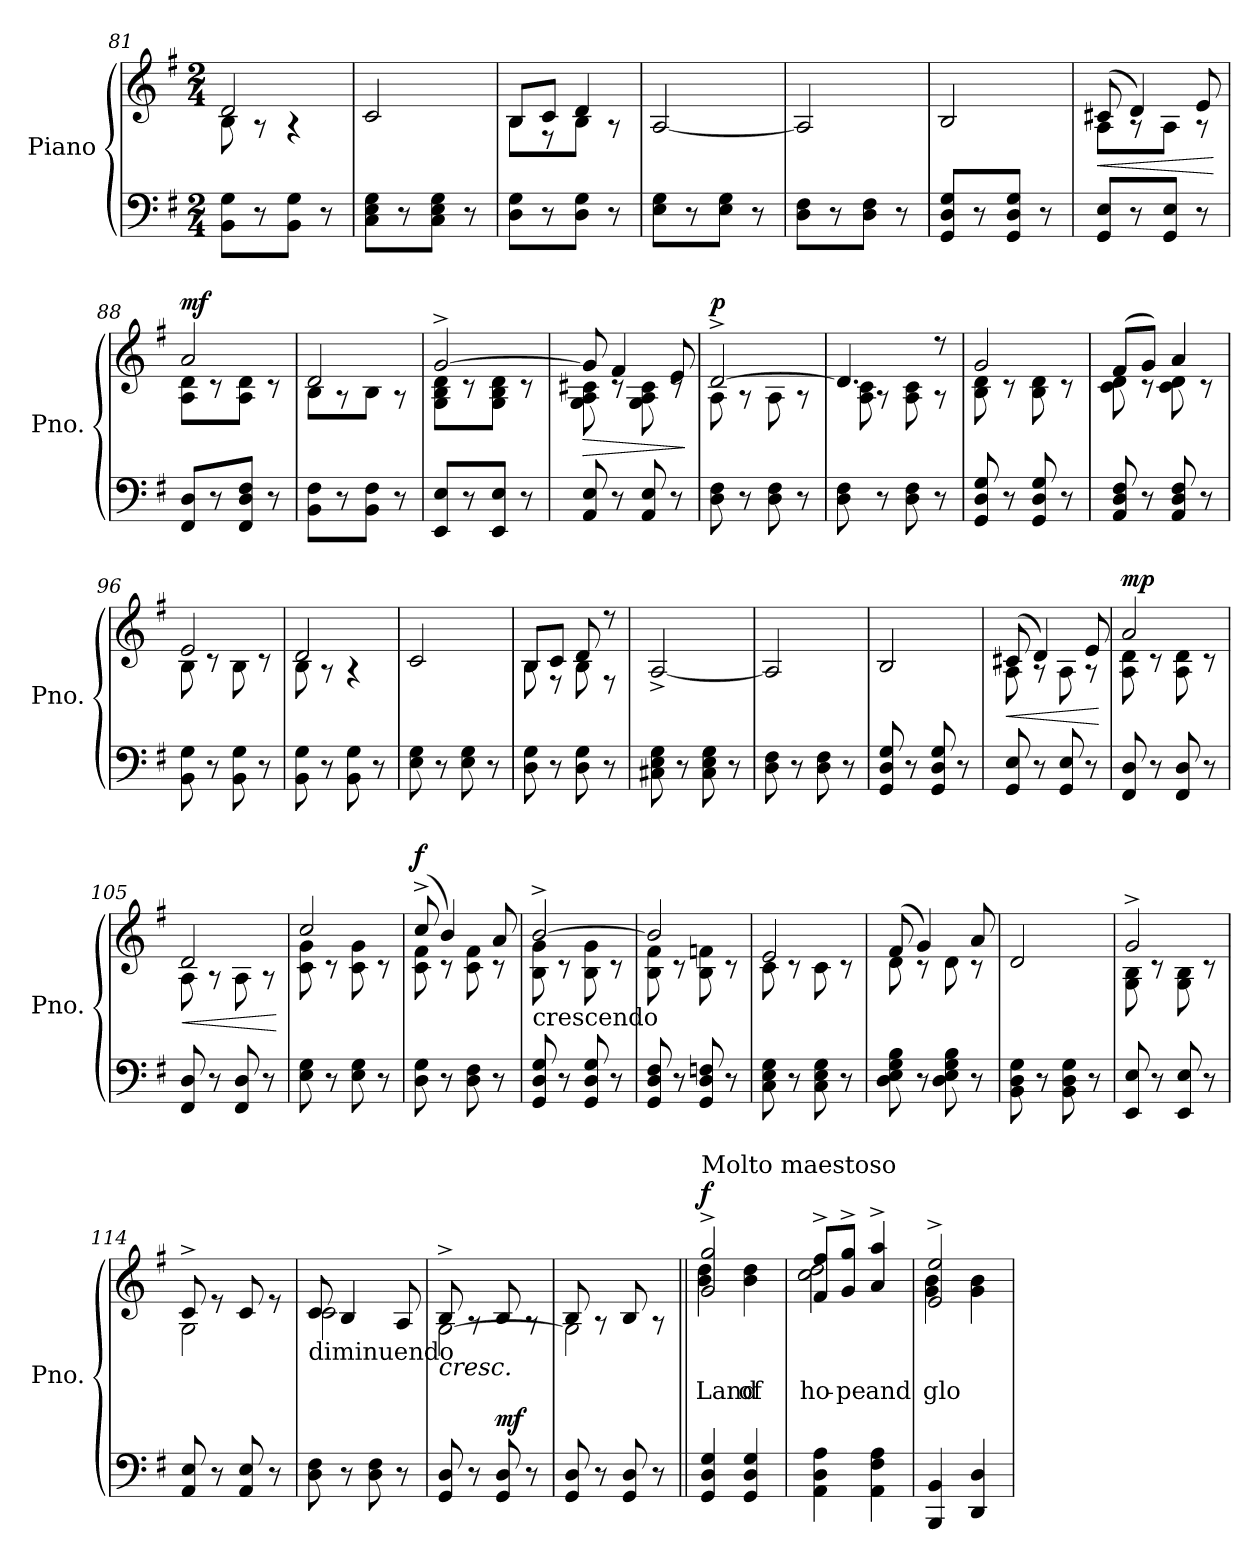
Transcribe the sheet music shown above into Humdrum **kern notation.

**kern	**kern	**text	**dynam
*part1	*part1	*part1	*part1
*staff2	*staff1	*staff1	*staff1/2
*I"Piano	*	*	*
*I'Pno.	*	*	*
*clefF4	*clefG2	*	*
*k[f#]	*k[f#]	*	*
*G:	*G:	*	*
*M2/4	*M2/4	*	*
=81	=81	=81	=81
*	*^	*	*
8BB\ 8G\L	2d/	8B\	.	.
8r	.	8rA	.	.
8BB\ 8G\J	.	4rA	.	.
8r	.	.	.	.
*	*v	*v	*	*
=82	=82	=82	=82
8C\ 8E\ 8G\L	2c/	.	.
8r	.	.	.
8C\ 8E\ 8G\J	.	.	.
8r	.	.	.
=83	=83	=83	=83
*	*^	*	*
8D\ 8G\L	8B/L	8B\L	.	.
8r	8c/J	8rF	.	.
8D\ 8G\J	4d/	8B\J	.	.
8r	.	8rA	.	.
*	*v	*v	*	*
=84	=84	=84	=84
8E\ 8G\L	[2A/	.	.
8r	.	.	.
8E\ 8G\J	.	.	.
8r	.	.	.
=85	=85	=85	=85
8D\ 8F#\L	2A/]	.	.
8r	.	.	.
8D\ 8F#\J	.	.	.
8r	.	.	.
!!LO:LB:g=z
=86	=86	=86	=86
8GG/ 8D/ 8G/L	2B/	.	.
8r	.	.	.
8GG/ 8D/ 8G/J	.	.	.
8r	.	.	.
=87	=87	=87	=87
!	!	!	!LO:HP:b
*	*^	*	*
8GG/ 8E/L	(8c#X/	8A\L	.	<
8r	4d/)	8rA	.	.
8GG/ 8E/J	.	8A\J	.	.
8r	8e/	8rA	.	.
*	*v	*v	*	*
.	.	.	[
=88	=88	=88	=88
*	*^	*	*
!	!	!	!	!LO:DY:a
8FF#/ 8D/L	2a/	8A\ 8d\L	.	mf
8r	.	8rc	.	.
8FF#/ 8D/ 8F#/J	.	8A\ 8d\J	.	.
8r	.	8rc	.	.
=89	=89	=89	=89	=89
8BB\ 8F#\L	2d/	8B\L	.	.
8r	.	8rA	.	.
8BB\ 8F#\J	.	8B\J	.	.
8r	.	8rA	.	.
=90	=90	=90	=90	=90
8EE/ 8E/L	[2g^/	8G\ 8B\ 8d\L	.	.
8r	.	8rc	.	.
8EE/ 8E/J	.	8G\ 8B\ 8d\J	.	.
8r	.	8rc	.	.
=91	=91	=91	=91	=91
!	!	!	!	!LO:HP:b
8AA/ 8E/	8g/]	8G\ 8A\ 8c#X\	.	>
8r	4f#/	8rc	.	.
8AA/ 8E/	.	8G\ 8A\ 8c#\	.	.
8r	8e/	8rc	.	.
*	*v	*v	*	*
.	.	.	]
=92	=92	=92	=92
*	*^	*	*
!	!	!	!	!LO:DY:a
8D\ 8F#\	[2d^/	8A\	.	p
8r	.	8rA	.	.
8D\ 8F#\	.	8A\	.	.
8r	.	8rA	.	.
=93	=93	=93	=93	=93
8D\ 8F#\	4.d/]	8A\ 8c\	.	.
8r	.	8rA	.	.
8D\ 8F#\	.	8A\ 8c\	.	.
8r	8r	8rA	.	.
!!LO:LB:g=z	!!
=94	=94	=94	=94	=94
8GG/ 8D/ 8G/	2g/	8B\ 8d\	.	.
8r	.	8rc	.	.
8GG/ 8D/ 8G/	.	8B\ 8d\	.	.
8r	.	8rc	.	.
=95	=95	=95	=95	=95
8AA/ 8D/ 8F#/	(8f#/L	8c\ 8d\	.	.
8r	8g/J)	8rc	.	.
8AA/ 8D/ 8F#/	4a/	8c\ 8d\	.	.
8r	.	8rc	.	.
=96	=96	=96	=96	=96
8BB\ 8G\	2e/	8B\	.	.
8r	.	8rc	.	.
8BB\ 8G\	.	8B\	.	.
8r	.	8rc	.	.
=97	=97	=97	=97	=97
8BB\ 8G\	2d/	8B\	.	.
8r	.	8rA	.	.
8BB\ 8G\	.	4rA	.	.
8r	.	.	.	.
*	*v	*v	*	*
=98	=98	=98	=98
8E\ 8G\	2c/	.	.
8r	.	.	.
8E\ 8G\	.	.	.
8r	.	.	.
=99	=99	=99	=99
*	*^	*	*
8D\ 8G\	8B/L	8B\	.	.
8r	8c/J	8rF	.	.
8D\ 8G\	8d/	8B\	.	.
8r	8r	8rF	.	.
*	*v	*v	*	*
=100	=100	=100	=100
8C#X\ 8E\ 8G\	[2A^/	.	.
8r	.	.	.
8C#\ 8E\ 8G\	.	.	.
8r	.	.	.
=101	=101	=101	=101
8D\ 8F#\	2A/]	.	.
8r	.	.	.
8D\ 8F#\	.	.	.
8r	.	.	.
!!LO:LB:g=z
=102	=102	=102	=102
8GG/ 8D/ 8G/	2B/	.	.
8r	.	.	.
8GG/ 8D/ 8G/	.	.	.
8r	.	.	.
=103	=103	=103	=103
!	!	!	!LO:HP:b
*	*^	*	*
8GG/ 8E/	(8c#X/	8A\	.	<
8r	4d/)	8rA	.	.
8GG/ 8E/	.	8A\	.	.
8r	8e/	8rA	.	.
*	*v	*v	*	*
.	.	.	[
=104	=104	=104	=104
*	*^	*	*
!	!	!	!	!LO:DY:a
8FF#/ 8D/	2a/	8A\ 8d\	.	mp
8r	.	8rc	.	.
8FF#/ 8D/	.	8A\ 8d\	.	.
8r	.	8rc	.	.
=105	=105	=105	=105	=105
!	!	!	!	!LO:HP:b
8FF#/ 8D/	2d/	8A\	.	<
8r	.	8rA	.	.
8FF#/ 8D/	.	8A\	.	.
8r	.	8rA	.	.
*	*v	*v	*	*
.	.	.	[
=106	=106	=106	=106
*	*^	*	*
8E\ 8G\	2cc/	8c\ 8g\	.	.
8r	.	8rc	.	.
8E\ 8G\	.	8c\ 8g\	.	.
8r	.	8rc	.	.
=107	=107	=107	=107	=107
!	!	!	!	!LO:DY:b
8D\ 8G\	(8cc^/	8c\ 8f#\	.	f
8r	4b/)	8rc	.	.
8D\ 8F#\	.	8c\ 8f#\	.	.
8r	8a/	8rc	.	.
=108	=108	=108	=108	=108
!	!LO:TX:b:t=crescendo	!	!	!
8GG/ 8D/ 8G/	[2b^/	8B\ 8g\	.	.
8r	.	8rc	.	.
8GG/ 8D/ 8G/	.	8B\ 8g\	.	.
8r	.	8rc	.	.
!!LO:LB:g=z	!!
=109	=109	=109	=109	=109
8GG/ 8D/ 8F#/	2b/]	8B\ 8f#\	.	.
8r	.	8rc	.	.
8GG/ 8D/ 8Fn/	.	8B\ 8fn\	.	.
8r	.	8rc	.	.
=110	=110	=110	=110	=110
8C\ 8E\ 8G\	2e/	8c\	.	.
8r	.	8rc	.	.
8C\ 8E\ 8G\	.	8c\	.	.
8r	.	8rc	.	.
=111	=111	=111	=111	=111
8D\ 8E\ 8G\ 8B\	(8f#/	8d\	.	.
8r	4g/)	8rc	.	.
8D\ 8E\ 8G\ 8B\	.	8d\	.	.
8r	8a/	8rc	.	.
*	*v	*v	*	*
=112	=112	=112	=112
8BB\ 8D\ 8G\	2d/	.	.
8r	.	.	.
8BB\ 8D\ 8G\	.	.	.
8r	.	.	.
=113	=113	=113	=113
*	*^	*	*
8EE/ 8E/	2g^/	8G\ 8B\	.	.
8r	.	8rc	.	.
8EE/ 8E/	.	8G\ 8B\	.	.
8r	.	8rc	.	.
=114	=114	=114	=114	=114
8AA/ 8E/	2G^\	8c/	.	.
8r	.	8re	.	.
8AA/ 8E/	.	8c/	.	.
8r	.	8re	.	.
=115	=115	=115	=115	=115
!	!LO:TX:b:t=diminuendo	!	!	!
8D\ 8F#\	8c/	2c\	.	.
8r	4B/	.	.	.
8D\ 8F#\	.	.	.	.
8r	8A/	.	.	.
!!LO:PB:g=z	!!
=116	=116	=116	=116	=116
!	!	!	!	!LO:HP:b
8GG/ 8D/	[2G^\	8B/	.	<
8r	.	8rA	.	.
!	!	!	!	!LO:DY:a=2
8GG/ 8D/	.	8B/	.	mf
8r	.	8rA	.	.
*	*v	*v	*	*
.	.	.	[
=117	=117	=117	=117
*	*^	*	*
8GG/ 8D/	2G\]	8B/	.	.
8r	.	8rA	.	.
8GG/ 8D/	.	8B/	.	.
8r	.	8rA	.	.
=118||	=118||	=118||	=118||	=118||
!	!LO:TX:a:t=Molto maestoso	!	!	!
!	!	!	!	!LO:DY:b
4GG/ 4D/ 4G/	2g/^ 2gg/^	4b\ 4dd\	Land	f
4GG/ 4D/ 4G/	.	4b\ 4dd\	of	.
=119	=119	=119	=119	=119
4AA\ 4D\ 4A\	8f#/^ 8ff#/^L	2cc\ 2dd\	ho-	.
.	8g/^ 8gg/^J	.	-pe	.
4AA\ 4F#\ 4A\	4a/^ 4aa/^	.	and	.
=120	=120	=120	=120	=120
4BBB/ 4BB/	2e/^ 2ee/^	4g\ 4b\	glo-	.
4DD/ 4D/	.	4g\ 4b\	.	.
*	*v	*v	*	*
=	=	=	=
*-	*-	*-	*-
